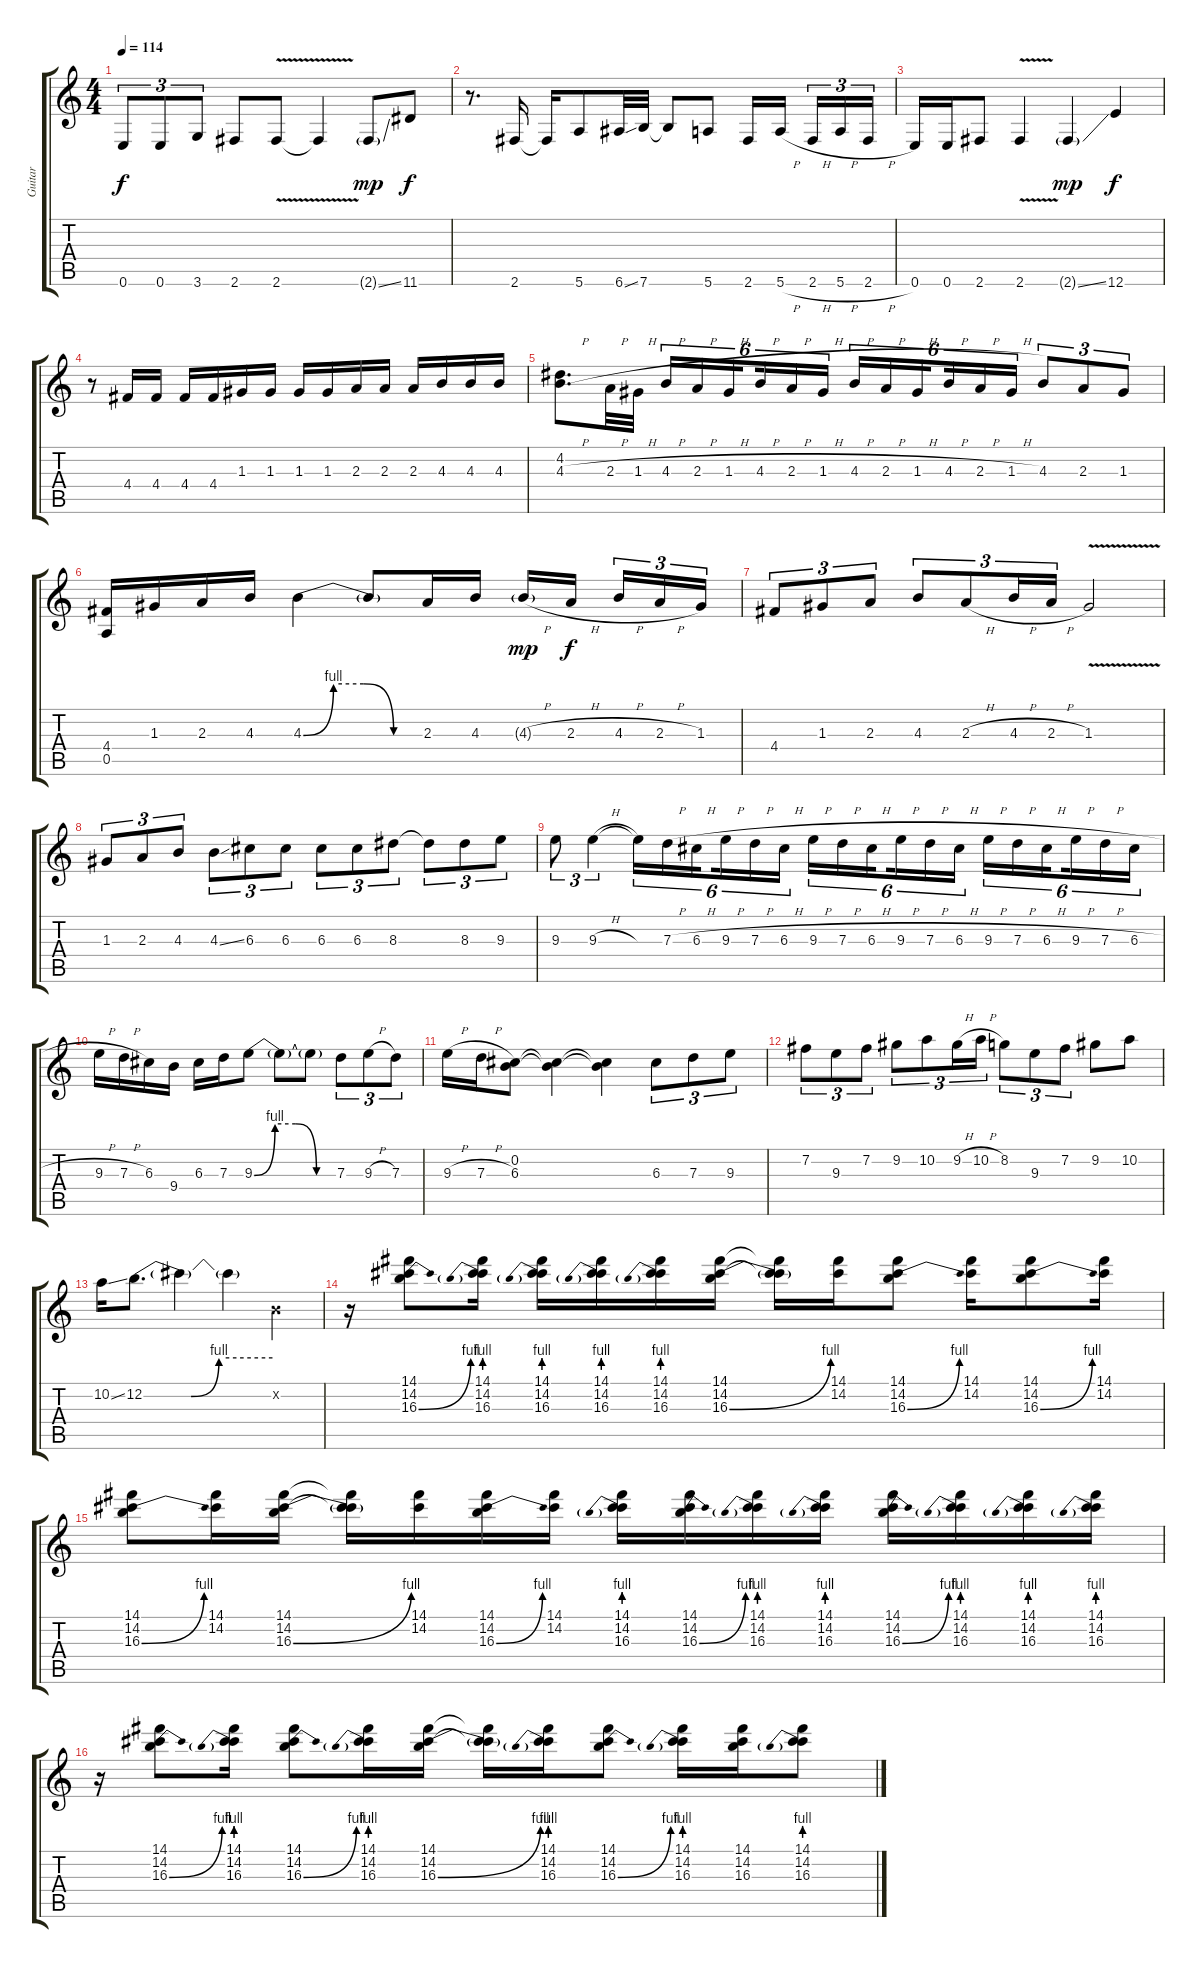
\track ("Guitar" "Guitar") {instrument distortionguitar}
\staff {score tabs}
\tuning (E4 B3 G3 D3 A2 E2) {hide}
\ts (4 4)
\tempo 114
\clef g2
\ks c
0.6{t}.8{tu (3 2) dy f} 0.6.8{tu (3 2)} 3.6.8{tu (3 2)} 2.6.8 2.6{v}.8 2.6{t}.4 2.6{ss g}.8{dy mp} 11.6.8{dy f} |
r.8{d} 2.6.16 2.6{t}.16 5.6.8 6.6{ss}.32 7.6.32 7.6{t}.8 5.6.8 2.6.16 5.6{h}.16{beam splitsecondary} 2.6{h}.16{tu (3 2)} 5.6{h}.16{tu (3 2)} 2.6{h}.16{tu (3 2)} |
0.6.16 0.6.16 2.6.8 2.6{v}.4 2.6{ss g}.4{dy mp} 12.6.4{dy f} |
r.8 4.4.16 4.4.16 4.4.16 4.4.16 1.3.16 1.3.16 1.3.16 1.3.16 2.3.16 2.3.16 2.3.16 4.3.16 4.3.16 4.3.16 |
(4.2 4.3{h}).8{d} 2.3{h}.32 1.3{h}.32 4.3{h}.16{tu (6 4)} 2.3{h}.16{tu (6 4)} 1.3{h}.16{tu (6 4) beam splitsecondary} 4.3{h}.16{tu (6 4)} 2.3{h}.16{tu (6 4)} 1.3{h}.16{tu (6 4)} 4.3{h}.16{tu (6 4)} 2.3{h}.16{tu (6 4)} 1.3{h}.16{tu (6 4) beam splitsecondary} 4.3{h}.16{tu (6 4)} 2.3{h}.16{tu (6 4)} 1.3{h}.16{tu (6 4)} 4.3.8{tu (3 2)} 2.3.8{tu (3 2)} 1.3.8{tu (3 2)} |
(4.4 0.5).16 1.3.16 2.3.16 4.3.16 4.3{be (custom 0 0 15 4 30 4 45 0 60 0)}.4 4.3{t}.8 2.3.16 4.3.16 4.3{h g}.16{dy mp} 2.3{h}.16{dy f beam splitsecondary} 4.3{h}.16{tu (3 2)} 2.3{h}.16{tu (3 2)} 1.3.16{tu (3 2)} |
4.4.8{tu (3 2)} 1.3.8{tu (3 2)} 2.3.8{tu (3 2)} 4.3.8{tu (3 2)} 2.3{h}.8{tu (3 2)} 4.3{h}.16{tu (3 2)} 2.3{h}.16{tu (3 2)} 1.3{v}.2 |
1.3.8{tu (3 2)} 2.3.8{tu (3 2)} 4.3.8{tu (3 2)} 4.3{ss}.8{tu (3 2)} 6.3.8{tu (3 2)} 6.3.8{tu (3 2)} 6.3.8{tu (3 2)} 6.3.8{tu (3 2)} 8.3.8{tu (3 2)} 8.3{t}.8{tu (3 2)} 8.3.8{tu (3 2)} 9.3.8{tu (3 2)} |
9.3.8{tu (3 2)} 9.3{h}.4{tu (3 2)} 9.3{t}.16{tu (6 4)} 7.3{h}.16{tu (6 4)} 6.3{h}.16{tu (6 4) beam splitsecondary} 9.3{h}.16{tu (6 4)} 7.3{h}.16{tu (6 4)} 6.3{h}.16{tu (6 4)} 9.3{h}.16{tu (6 4)} 7.3{h}.16{tu (6 4)} 6.3{h}.16{tu (6 4) beam splitsecondary} 9.3{h}.16{tu (6 4)} 7.3{h}.16{tu (6 4)} 6.3{h}.16{tu (6 4)} 9.3{h}.16{tu (6 4)} 7.3{h}.16{tu (6 4)} 6.3{h}.16{tu (6 4) beam splitsecondary} 9.3{h}.16{tu (6 4)} 7.3{h}.16{tu (6 4)} 6.3{h}.16{tu (6 4)} |
9.3{h}.16 7.3{h}.16 6.3.16 9.4.16 6.3.16 7.3.16 9.3{be (custom 0 0 15 4 30 4 45 0 60 0)}.8 9.3{t}.8 9.3{t}.8 7.3.8{tu (3 2)} 9.3{h}.8{tu (3 2)} 7.3.8{tu (3 2)} |
9.3{h}.16 7.3{h}.16 (0.2 6.3).8 (0.2{t} 6.3{t}).4 (0.2{t} 6.3{t}).4 6.3.8{tu (3 2)} 7.3.8{tu (3 2)} 9.3.8{tu (3 2)} |
7.2.8{tu (3 2)} 9.3.8{tu (3 2)} 7.2.8{tu (3 2)} 9.2.8{tu (3 2)} 10.2.8{tu (3 2)} 9.2{h}.16{tu (3 2)} 10.2{h}.16{tu (3 2)} 8.2.8{tu (3 2)} 9.3.8{tu (3 2)} 7.2.8{tu (3 2)} 9.2.8 10.2.8 |
10.2{ss}.16 12.2{be (custom 0 0 22 0 35 4 60 4)}.8{d} 12.2{t}.4 12.2{t}.4 0.2{x}.4 |
r.16 (14.1 14.2 16.3{be (bend 0 0 60 4)}).8 (14.1 14.2 16.3{be (prebend 0 4 60 4)}).16 (14.1 14.2 16.3{be (prebend 0 4 60 4)}).16 (14.1 14.2 16.3{be (prebend 0 4 60 4)}).16 (14.1 14.2 16.3{be (prebend 0 4 60 4)}).16 (14.1 14.2 16.3{be (bend 0 0 60 4)}).16 (14.1{t} 14.2{t} 16.3{t}).16 (14.1 14.2).16 (14.1 14.2 16.3{be (bend 0 0 60 4)}).8 (14.1 14.2).16 (14.1 14.2 16.3{be (bend 0 0 60 4)}).8 (14.1 14.2).16 |
(14.1 14.2 16.3{be (bend 0 0 60 4)}).8 (14.1 14.2).16 (14.1 14.2 16.3{be (bend 0 0 60 4)}).16 (14.1{t} 14.2{t} 16.3{t}).16 (14.1 14.2).16 (14.1 14.2 16.3{be (bend 0 0 60 4)}).16 (14.1 14.2).16 (14.1 14.2 16.3{be (prebend 0 4 60 4)}).16 (14.1 14.2 16.3{be (bend 0 0 60 4)}).16 (14.1 14.2 16.3{be (prebend 0 4 60 4)}).16 (14.1 14.2 16.3{be (prebend 0 4 60 4)}).16 (14.1 14.2 16.3{be (bend 0 0 60 4)}).16 (14.1 14.2 16.3{be (prebend 0 4 60 4)}).16 (14.1 14.2 16.3{be (prebend 0 4 60 4)}).16 (14.1 14.2 16.3{be (prebend 0 4 60 4)}).16 |
r.16 (14.1 14.2 16.3{be (bend 0 0 60 4)}).8 (14.1 14.2 16.3{be (prebend 0 4 60 4)}).16 (14.1 14.2 16.3{be (bend 0 0 60 4)}).8 (14.1 14.2 16.3{be (prebend 0 4 60 4)}).16 (14.1 14.2 16.3{be (bend 0 0 60 4)}).16 (14.1{t} 14.2{t} 16.3{t}).16 (14.1 14.2 16.3{be (prebend 0 4 60 4)}).16 (14.1 14.2 16.3{be (bend 0 0 60 4)}).8 (14.1 14.2 16.3{be (prebend 0 4 60 4)}).16 (14.1 14.2 16.3).16 (14.1 14.2 16.3{be (prebend 0 4 60 4)}).8
